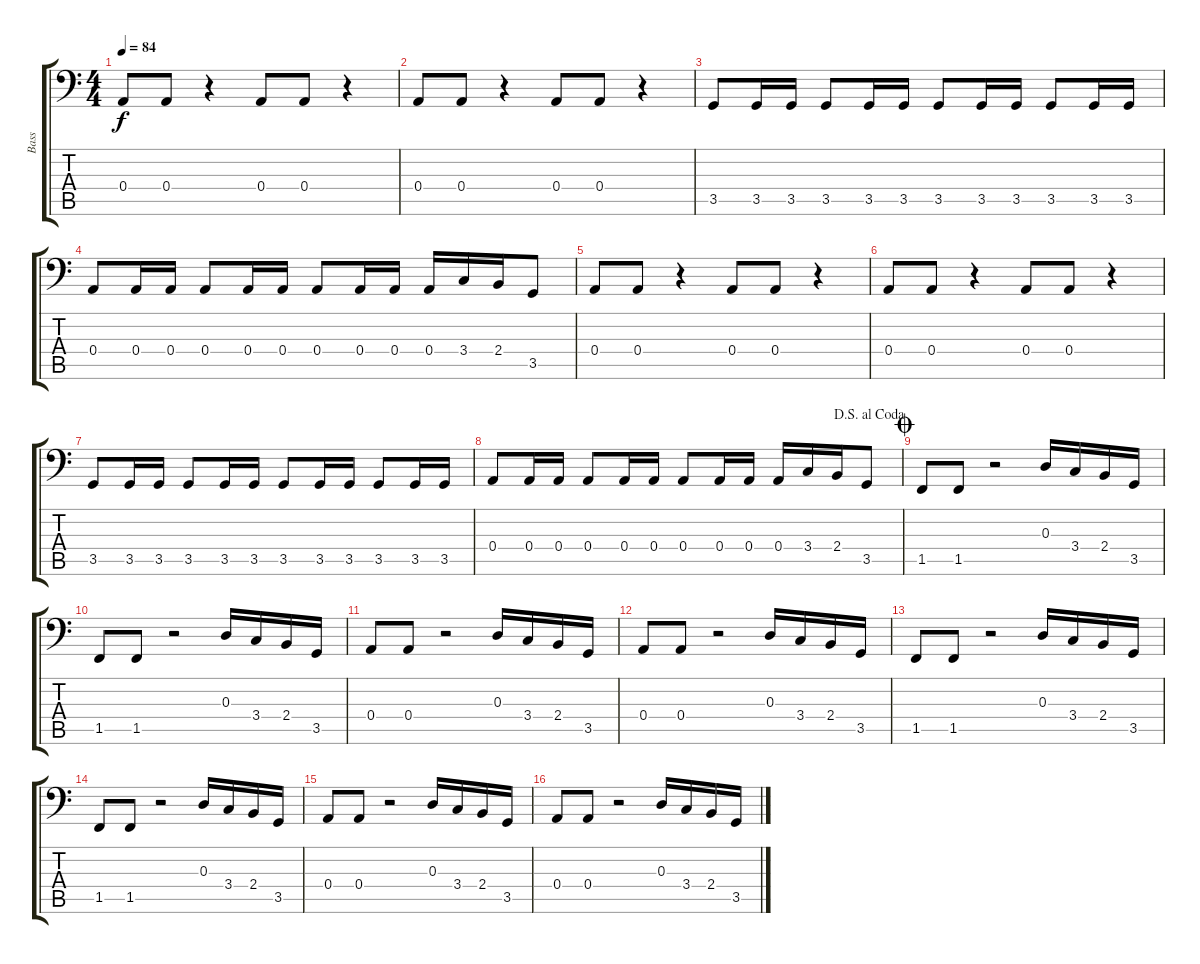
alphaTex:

\track ("Bass" "Bass") {instrument electricbassfinger}
\staff {score tabs}
\tuning (C3 G2 D2 A1 E1 B0) {hide}
\ts (4 4)
\tempo 84
\clef f4
\ks c
0.4.8{dy f} 0.4.8 r.4 0.4.8 0.4.8 r.4 |
0.4.8 0.4.8 r.4 0.4.8 0.4.8 r.4 |
3.5.8 3.5.16 3.5.16 3.5.8 3.5.16 3.5.16 3.5.8 3.5.16 3.5.16 3.5.8 3.5.16 3.5.16 |
0.4.8 0.4.16 0.4.16 0.4.8 0.4.16 0.4.16 0.4.8 0.4.16 0.4.16 0.4.16 3.4.16 2.4.16 3.5.8 |
0.4.8 0.4.8 r.4 0.4.8 0.4.8 r.4 |
0.4.8 0.4.8 r.4 0.4.8 0.4.8 r.4 |
3.5.8 3.5.16 3.5.16 3.5.8 3.5.16 3.5.16 3.5.8 3.5.16 3.5.16 3.5.8 3.5.16 3.5.16 |
\jump dalsegnoalcoda
0.4.8 0.4.16 0.4.16 0.4.8 0.4.16 0.4.16 0.4.8 0.4.16 0.4.16 0.4.16 3.4.16 2.4.16 3.5.8 |
\jump coda
1.5.8 1.5.8 r.2 0.3.16 3.4.16 2.4.16 3.5.16 |
1.5.8 1.5.8 r.2 0.3.16 3.4.16 2.4.16 3.5.16 |
0.4.8 0.4.8 r.2 0.3.16 3.4.16 2.4.16 3.5.16 |
0.4.8 0.4.8 r.2 0.3.16 3.4.16 2.4.16 3.5.16 |
1.5.8 1.5.8 r.2 0.3.16 3.4.16 2.4.16 3.5.16 |
1.5.8 1.5.8 r.2 0.3.16 3.4.16 2.4.16 3.5.16 |
0.4.8 0.4.8 r.2 0.3.16 3.4.16 2.4.16 3.5.16 |
0.4.8 0.4.8 r.2 0.3.16 3.4.16 2.4.16 3.5.16
